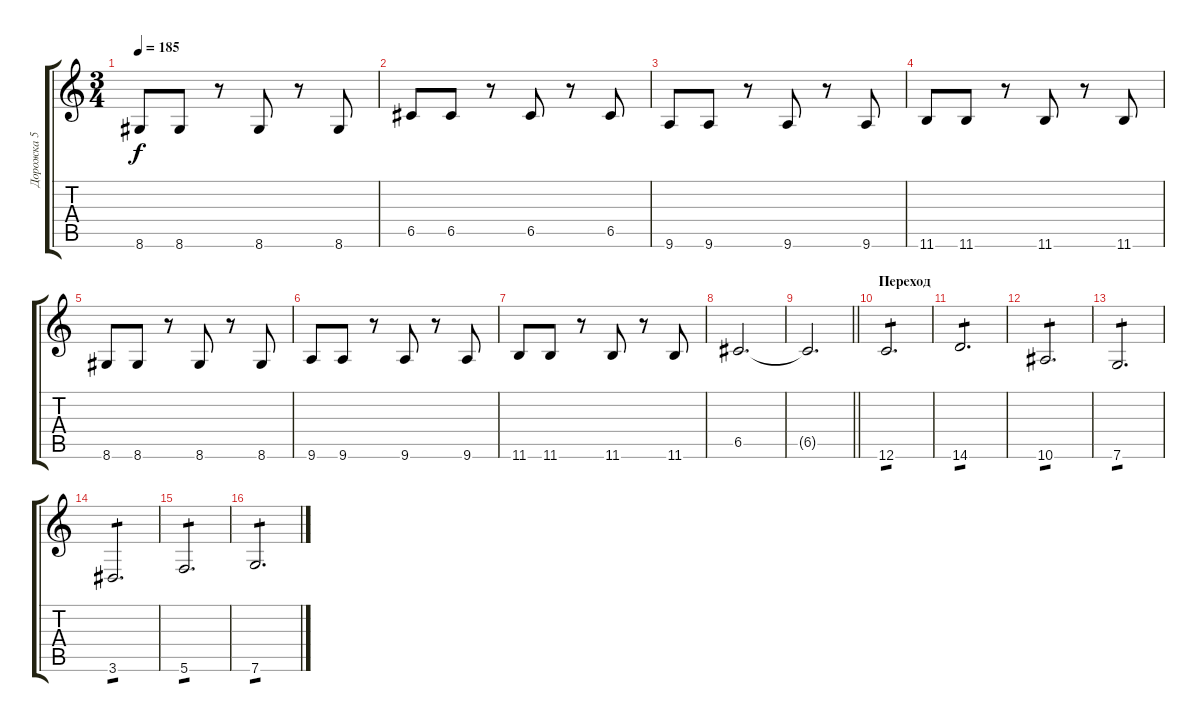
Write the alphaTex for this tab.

\track ("Дорожка 5" "Дорожка 5") {instrument electricbassfinger}
\staff {score tabs}
\tuning (D4 A3 F3 C3 G2 C2) {hide}
\ts (3 4)
\tempo 185
\clef g2
\ks c
8.6.8{dy f} 8.6.8 r.8 8.6.8 r.8 8.6.8 |
6.5.8 6.5.8 r.8 6.5.8 r.8 6.5.8 |
9.6.8 9.6.8 r.8 9.6.8 r.8 9.6.8 |
11.6.8 11.6.8 r.8 11.6.8 r.8 11.6.8 |
8.6.8 8.6.8 r.8 8.6.8 r.8 8.6.8 |
9.6.8 9.6.8 r.8 9.6.8 r.8 9.6.8 |
11.6.8 11.6.8 r.8 11.6.8 r.8 11.6.8 |
6.5.2{d} |
\barLineRight lightlight
6.5{t}.2{d} |
\section ("" "Переход")
12.6.2{d tp 1} |
14.6.2{d tp 1} |
10.6.2{d tp 1} |
7.6.2{d tp 1} |
3.6.2{d tp 1} |
5.6.2{d tp 1} |
7.6.2{d tp 1}
